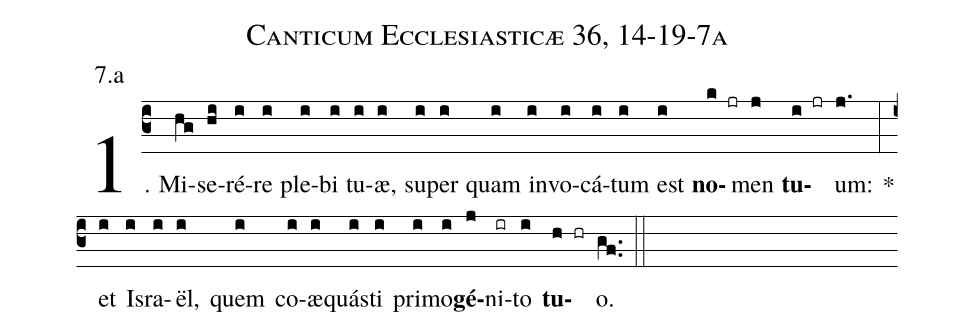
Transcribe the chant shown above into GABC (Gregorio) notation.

name: Canticum Ecclesiasticæ 36, 14-19-7a;
annotation: 7.a;
%%
(c3)1. Mi(hg)se(hi)ré(i)re(i) ple(i)bi(i) tu(i)æ,(i) su(i)per(i) quam(i) in(i)vo(i)cá(i)tum(i) est(i) <b>no</b>(k jr)men(j) <b>tu</b>(i jr)um:(j.) *(:) et(i) Is(i)ra(i)ël,(i) quem(i) co(i)æ(i)quás(i)ti(i) pri(i)mo(i)<b>gé</b>(j)ni(ir)to(i) <b>tu</b>(h hr)o.(gf..) (::)
